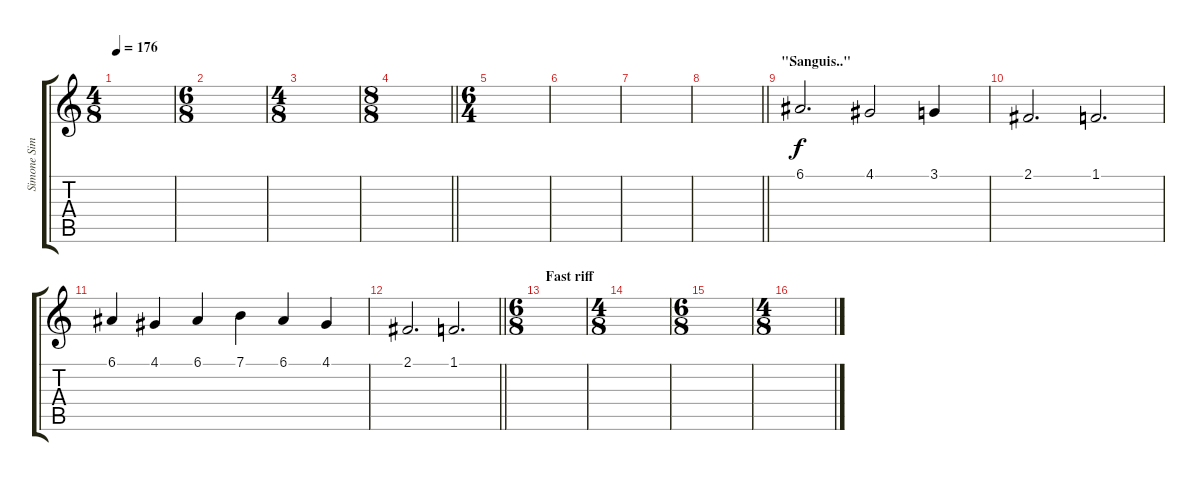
\track ("Simone Simons" "Simone Sim") {instrument choiraahs}
\staff {score tabs}
\tuning (E4 B3 G3 D3 A2 E2) {hide}
\ts (4 8)
\tempo 176
\clef g2
\ks c
|
\ts (6 8)
|
\ts (4 8)
|
\ts (8 8)
\barLineRight lightlight
|
\ts (6 4)
\section ("" "")
|
|
|
\barLineRight lightlight
|
\section ("" "\"Sanguis..\"")
6.1.2{d} 4.1.2 3.1.4 |
2.1.2{d} 1.1.2{d} |
6.1.4 4.1.4 6.1.4 7.1.4 6.1.4 4.1.4 |
\barLineRight lightlight
2.1.2{d} 1.1.2{d} |
\ts (6 8)
\section ("" "Fast riff")
|
\ts (4 8)
|
\ts (6 8)
|
\ts (4 8)
